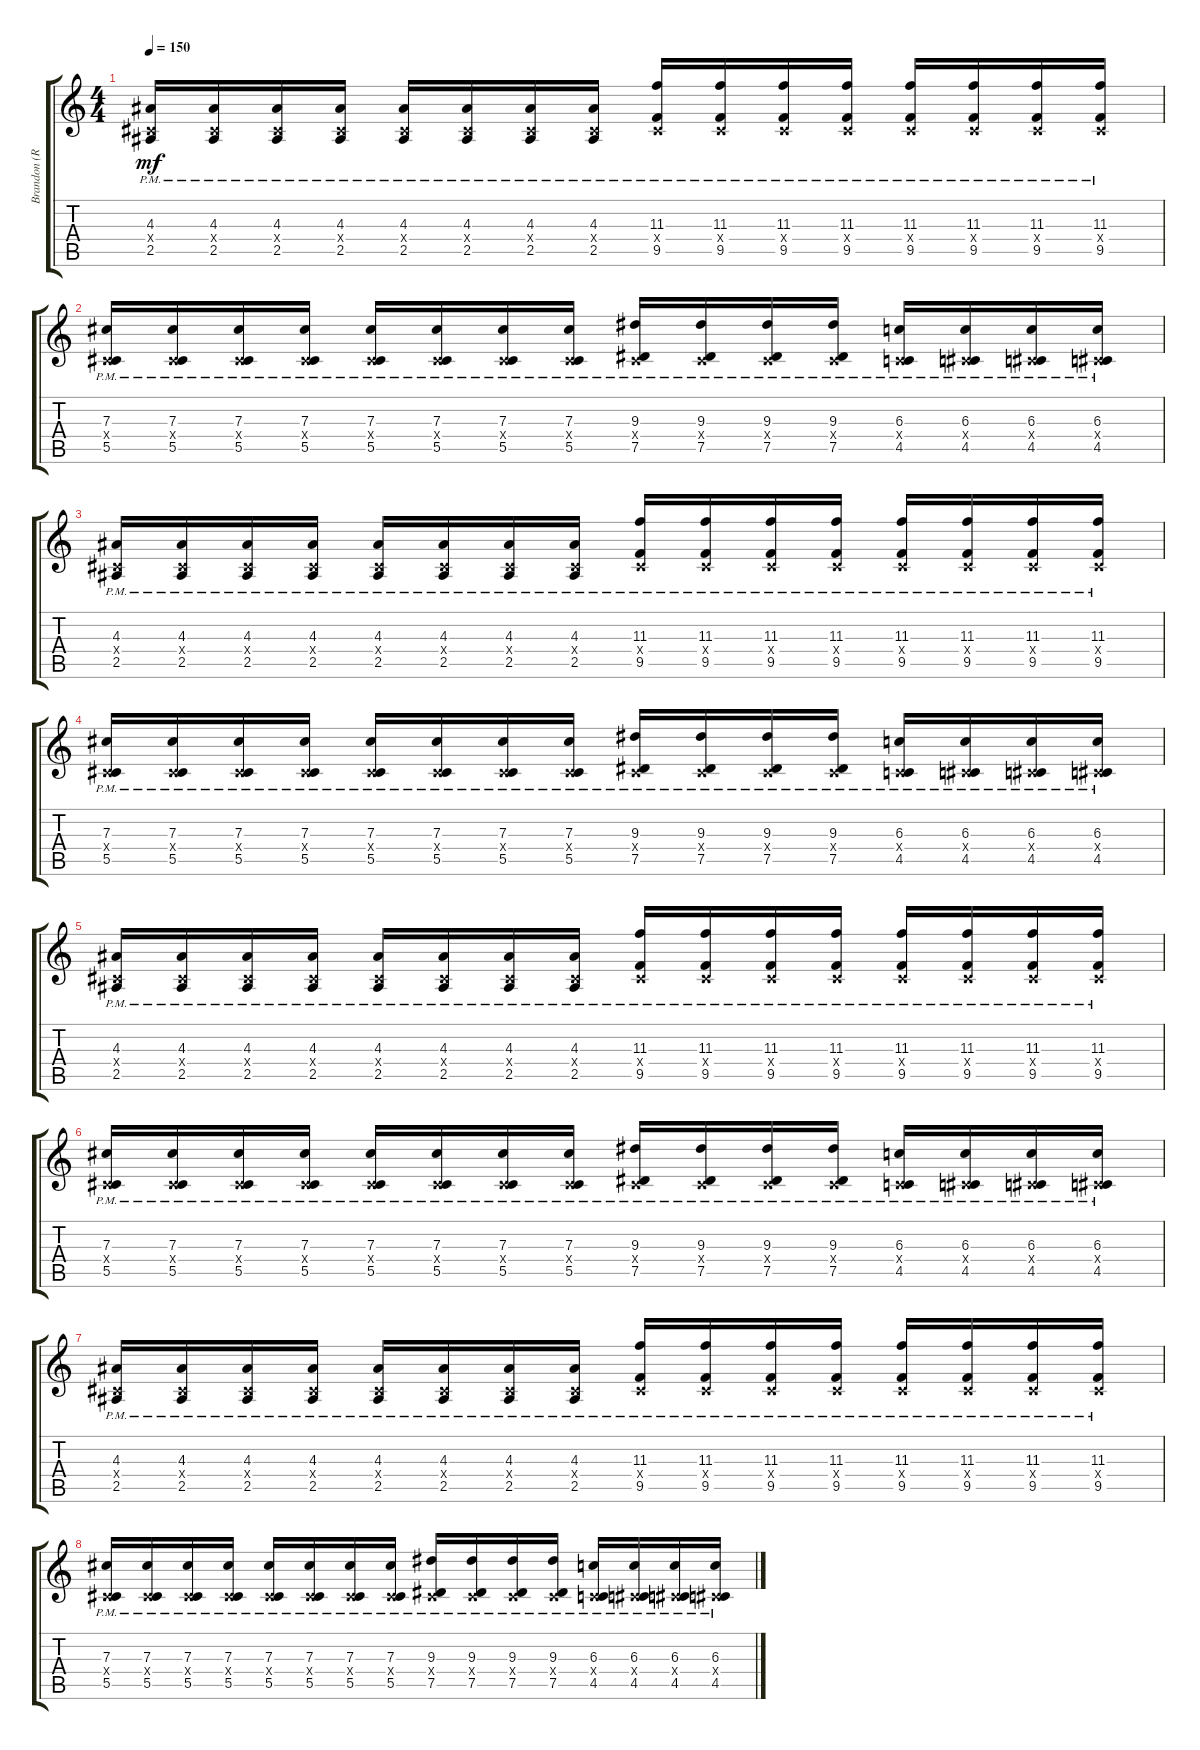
\track ("Brandon (Rhythm)" "Brandon (R") {instrument distortionguitar}
\staff {score tabs}
\tuning (Eb4 Bb3 Gb3 Db3 Ab2 Db2) {hide}
\ts (4 4)
\tempo 150
\clef g2
\ks c
(4.3{pm} 0.4{pm x} 2.5{pm}).16{dy mf} (4.3{pm} 0.4{pm x} 2.5{pm}).16 (4.3{pm} 0.4{pm x} 2.5{pm}).16 (4.3{pm} 0.4{pm x} 2.5{pm}).16 (4.3{pm} 0.4{pm x} 2.5{pm}).16 (4.3{pm} 0.4{pm x} 2.5{pm}).16 (4.3{pm} 0.4{pm x} 2.5{pm}).16 (4.3{pm} 0.4{pm x} 2.5{pm}).16 (11.3{pm} 0.4{pm x} 9.5{pm}).16 (11.3{pm} 0.4{pm x} 9.5{pm}).16 (11.3{pm} 0.4{pm x} 9.5{pm}).16 (11.3{pm} 0.4{pm x} 9.5{pm}).16 (11.3{pm} 0.4{pm x} 9.5{pm}).16 (11.3{pm} 0.4{pm x} 9.5{pm}).16 (11.3{pm} 0.4{pm x} 9.5{pm}).16 (11.3{pm} 0.4{pm x} 9.5{pm}).16 |
(7.3{pm} 0.4{pm x} 5.5{pm}).16 (7.3{pm} 0.4{pm x} 5.5{pm}).16 (7.3{pm} 0.4{pm x} 5.5{pm}).16 (7.3{pm} 0.4{pm x} 5.5{pm}).16 (7.3{pm} 0.4{pm x} 5.5{pm}).16 (7.3{pm} 0.4{pm x} 5.5{pm}).16 (7.3{pm} 0.4{pm x} 5.5{pm}).16 (7.3{pm} 0.4{pm x} 5.5{pm}).16 (9.3{pm} 0.4{pm x} 7.5{pm}).16 (9.3{pm} 0.4{pm x} 7.5{pm}).16 (9.3{pm} 0.4{pm x} 7.5{pm}).16 (9.3{pm} 0.4{pm x} 7.5{pm}).16 (6.3{pm} 0.4{pm x} 4.5{pm}).16 (6.3{pm} 0.4{pm x} 4.5{pm}).16 (6.3{pm} 0.4{pm x} 4.5{pm}).16 (6.3{pm} 0.4{pm x} 4.5{pm}).16 |
(4.3{pm} 0.4{pm x} 2.5{pm}).16 (4.3{pm} 0.4{pm x} 2.5{pm}).16 (4.3{pm} 0.4{pm x} 2.5{pm}).16 (4.3{pm} 0.4{pm x} 2.5{pm}).16 (4.3{pm} 0.4{pm x} 2.5{pm}).16 (4.3{pm} 0.4{pm x} 2.5{pm}).16 (4.3{pm} 0.4{pm x} 2.5{pm}).16 (4.3{pm} 0.4{pm x} 2.5{pm}).16 (11.3{pm} 0.4{pm x} 9.5{pm}).16 (11.3{pm} 0.4{pm x} 9.5{pm}).16 (11.3{pm} 0.4{pm x} 9.5{pm}).16 (11.3{pm} 0.4{pm x} 9.5{pm}).16 (11.3{pm} 0.4{pm x} 9.5{pm}).16 (11.3{pm} 0.4{pm x} 9.5{pm}).16 (11.3{pm} 0.4{pm x} 9.5{pm}).16 (11.3{pm} 0.4{pm x} 9.5{pm}).16 |
(7.3{pm} 0.4{pm x} 5.5{pm}).16 (7.3{pm} 0.4{pm x} 5.5{pm}).16 (7.3{pm} 0.4{pm x} 5.5{pm}).16 (7.3{pm} 0.4{pm x} 5.5{pm}).16 (7.3{pm} 0.4{pm x} 5.5{pm}).16 (7.3{pm} 0.4{pm x} 5.5{pm}).16 (7.3{pm} 0.4{pm x} 5.5{pm}).16 (7.3{pm} 0.4{pm x} 5.5{pm}).16 (9.3{pm} 0.4{pm x} 7.5{pm}).16 (9.3{pm} 0.4{pm x} 7.5{pm}).16 (9.3{pm} 0.4{pm x} 7.5{pm}).16 (9.3{pm} 0.4{pm x} 7.5{pm}).16 (6.3{pm} 0.4{pm x} 4.5{pm}).16 (6.3{pm} 0.4{pm x} 4.5{pm}).16 (6.3{pm} 0.4{pm x} 4.5{pm}).16 (6.3{pm} 0.4{pm x} 4.5{pm}).16 |
(4.3{pm} 0.4{pm x} 2.5{pm}).16 (4.3{pm} 0.4{pm x} 2.5{pm}).16 (4.3{pm} 0.4{pm x} 2.5{pm}).16 (4.3{pm} 0.4{pm x} 2.5{pm}).16 (4.3{pm} 0.4{pm x} 2.5{pm}).16 (4.3{pm} 0.4{pm x} 2.5{pm}).16 (4.3{pm} 0.4{pm x} 2.5{pm}).16 (4.3{pm} 0.4{pm x} 2.5{pm}).16 (11.3{pm} 0.4{pm x} 9.5{pm}).16 (11.3{pm} 0.4{pm x} 9.5{pm}).16 (11.3{pm} 0.4{pm x} 9.5{pm}).16 (11.3{pm} 0.4{pm x} 9.5{pm}).16 (11.3{pm} 0.4{pm x} 9.5{pm}).16 (11.3{pm} 0.4{pm x} 9.5{pm}).16 (11.3{pm} 0.4{pm x} 9.5{pm}).16 (11.3{pm} 0.4{pm x} 9.5{pm}).16 |
(7.3{pm} 0.4{pm x} 5.5{pm}).16 (7.3{pm} 0.4{pm x} 5.5{pm}).16 (7.3{pm} 0.4{pm x} 5.5{pm}).16 (7.3{pm} 0.4{pm x} 5.5{pm}).16 (7.3{pm} 0.4{pm x} 5.5{pm}).16 (7.3{pm} 0.4{pm x} 5.5{pm}).16 (7.3{pm} 0.4{pm x} 5.5{pm}).16 (7.3{pm} 0.4{pm x} 5.5{pm}).16 (9.3{pm} 0.4{pm x} 7.5{pm}).16 (9.3{pm} 0.4{pm x} 7.5{pm}).16 (9.3{pm} 0.4{pm x} 7.5{pm}).16 (9.3{pm} 0.4{pm x} 7.5{pm}).16 (6.3{pm} 0.4{pm x} 4.5{pm}).16 (6.3{pm} 0.4{pm x} 4.5{pm}).16 (6.3{pm} 0.4{pm x} 4.5{pm}).16 (6.3{pm} 0.4{pm x} 4.5{pm}).16 |
(4.3{pm} 0.4{pm x} 2.5{pm}).16 (4.3{pm} 0.4{pm x} 2.5{pm}).16 (4.3{pm} 0.4{pm x} 2.5{pm}).16 (4.3{pm} 0.4{pm x} 2.5{pm}).16 (4.3{pm} 0.4{pm x} 2.5{pm}).16 (4.3{pm} 0.4{pm x} 2.5{pm}).16 (4.3{pm} 0.4{pm x} 2.5{pm}).16 (4.3{pm} 0.4{pm x} 2.5{pm}).16 (11.3{pm} 0.4{pm x} 9.5{pm}).16 (11.3{pm} 0.4{pm x} 9.5{pm}).16 (11.3{pm} 0.4{pm x} 9.5{pm}).16 (11.3{pm} 0.4{pm x} 9.5{pm}).16 (11.3{pm} 0.4{pm x} 9.5{pm}).16 (11.3{pm} 0.4{pm x} 9.5{pm}).16 (11.3{pm} 0.4{pm x} 9.5{pm}).16 (11.3{pm} 0.4{pm x} 9.5{pm}).16 |
(7.3{pm} 0.4{pm x} 5.5{pm}).16 (7.3{pm} 0.4{pm x} 5.5{pm}).16 (7.3{pm} 0.4{pm x} 5.5{pm}).16 (7.3{pm} 0.4{pm x} 5.5{pm}).16 (7.3{pm} 0.4{pm x} 5.5{pm}).16 (7.3{pm} 0.4{pm x} 5.5{pm}).16 (7.3{pm} 0.4{pm x} 5.5{pm}).16 (7.3{pm} 0.4{pm x} 5.5{pm}).16 (9.3{pm} 0.4{pm x} 7.5{pm}).16 (9.3{pm} 0.4{pm x} 7.5{pm}).16 (9.3{pm} 0.4{pm x} 7.5{pm}).16 (9.3{pm} 0.4{pm x} 7.5{pm}).16 (6.3{pm} 0.4{pm x} 4.5{pm}).16 (6.3{pm} 0.4{pm x} 4.5{pm}).16 (6.3{pm} 0.4{pm x} 4.5{pm}).16 (6.3{pm} 0.4{pm x} 4.5{pm}).16
